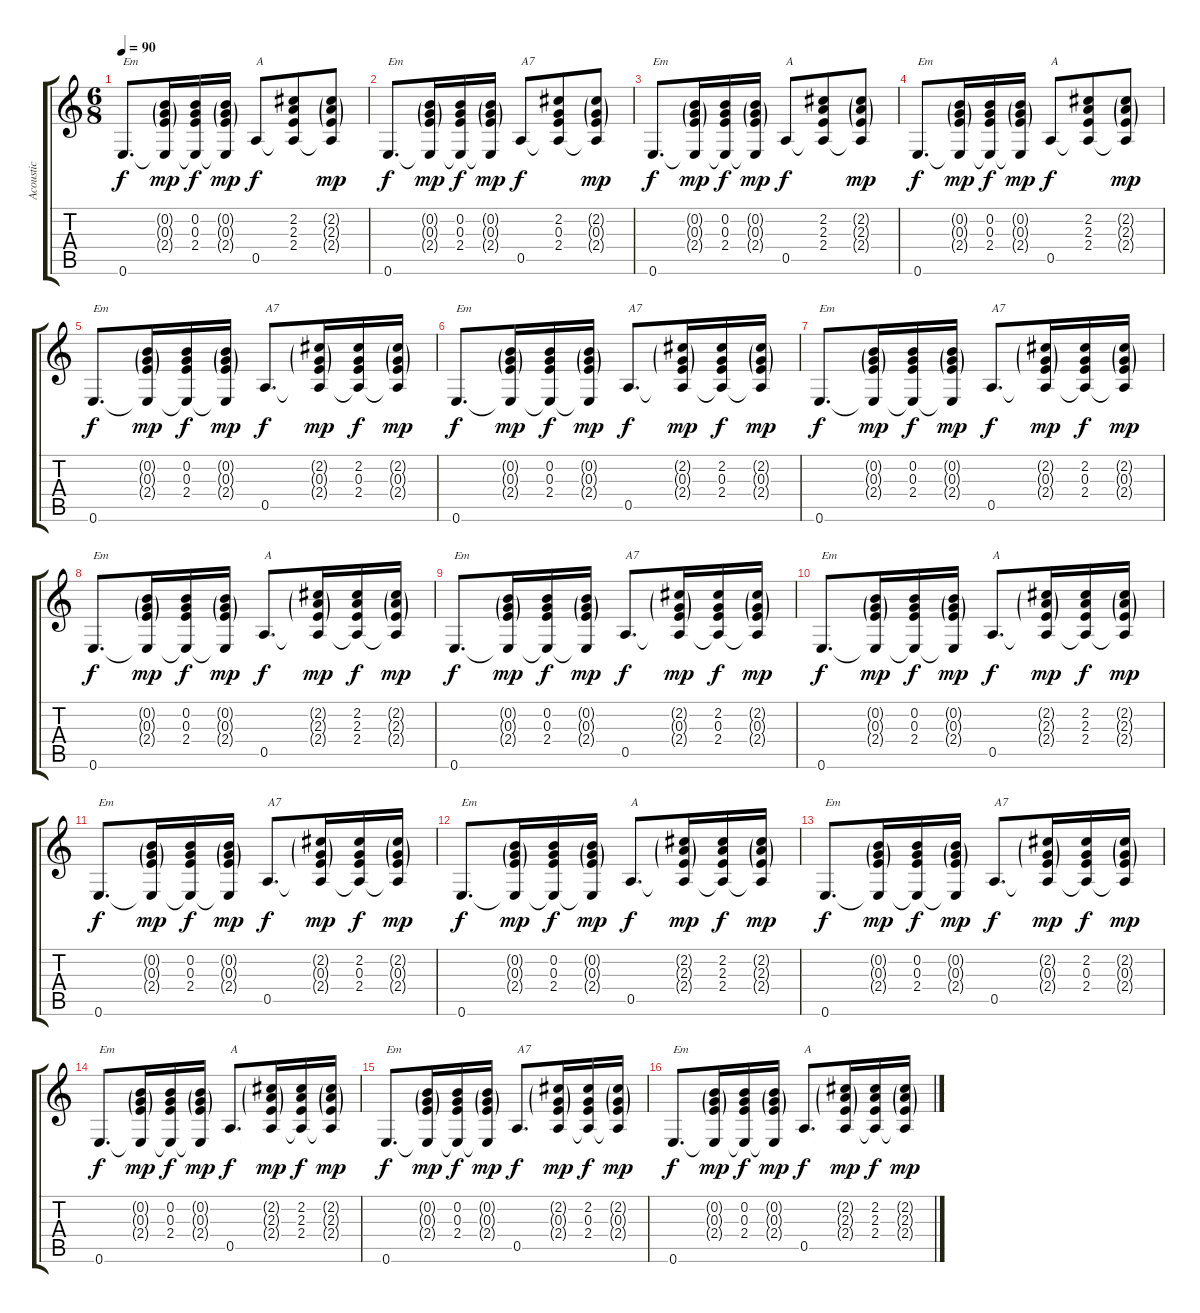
\track ("Acoustic" "Acoustic") {instrument acousticguitarsteel}
\staff {score tabs}
\tuning (E4 B3 G3 D3 A2 E2) {hide}
\ts (6 8)
\tempo 90
\clef g2
\ks c
0.6.8{d txt "Em" dy f} (0.2{g} 0.3{g} 2.4{g} 0.6{t}).16{dy mp} (0.2 0.3 2.4 0.6{t}).16{dy f} (0.2{g} 0.3{g} 2.4{g} 0.6{t}).16{dy mp} 0.5.8{txt "A" dy f} (2.2 2.3 2.4 0.5{t}).8 (2.2{g} 2.3{g} 2.4{g} 0.5{t}).8{dy mp} |
0.6.8{d txt "Em" dy f} (0.2{g} 0.3{g} 2.4{g} 0.6{t}).16{dy mp} (0.2 0.3 2.4 0.6{t}).16{dy f} (0.2{g} 0.3{g} 2.4{g} 0.6{t}).16{dy mp} 0.5.8{txt "A7" dy f} (2.2 0.3 2.4 0.5{t}).8 (2.2{g} 0.3{g} 2.4{g} 0.5{t}).8{dy mp} |
0.6.8{d txt "Em" dy f} (0.2{g} 0.3{g} 2.4{g} 0.6{t}).16{dy mp} (0.2 0.3 2.4 0.6{t}).16{dy f} (0.2{g} 0.3{g} 2.4{g} 0.6{t}).16{dy mp} 0.5.8{txt "A" dy f} (2.2 2.3 2.4 0.5{t}).8 (2.2{g} 2.3{g} 2.4{g} 0.5{t}).8{dy mp} |
0.6.8{d txt "Em" dy f} (0.2{g} 0.3{g} 2.4{g} 0.6{t}).16{dy mp} (0.2 0.3 2.4 0.6{t}).16{dy f} (0.2{g} 0.3{g} 2.4{g} 0.6{t}).16{dy mp} 0.5.8{txt "A" dy f} (2.2 2.3 2.4 0.5{t}).8 (2.2{g} 2.3{g} 2.4{g} 0.5{t}).8{dy mp} |
0.6.8{d txt "Em" dy f} (0.2{g} 0.3{g} 2.4{g} 0.6{t}).16{dy mp} (0.2 0.3 2.4 0.6{t}).16{dy f} (0.2{g} 0.3{g} 2.4{g} 0.6{t}).16{dy mp} 0.5.8{d txt "A7" dy f} (2.2{g} 0.3{g} 2.4{g} 0.5{t}).16{dy mp} (2.2 0.3 2.4 0.5{t}).16{dy f} (2.2{g} 0.3{g} 2.4{g} 0.5{t}).16{dy mp} |
0.6.8{d txt "Em" dy f} (0.2{g} 0.3{g} 2.4{g} 0.6{t}).16{dy mp} (0.2 0.3 2.4 0.6{t}).16{dy f} (0.2{g} 0.3{g} 2.4{g} 0.6{t}).16{dy mp} 0.5.8{d txt "A7" dy f} (2.2{g} 0.3{g} 2.4{g} 0.5{t}).16{dy mp} (2.2 0.3 2.4 0.5{t}).16{dy f} (2.2{g} 0.3{g} 2.4{g} 0.5{t}).16{dy mp} |
0.6.8{d txt "Em" dy f} (0.2{g} 0.3{g} 2.4{g} 0.6{t}).16{dy mp} (0.2 0.3 2.4 0.6{t}).16{dy f} (0.2{g} 0.3{g} 2.4{g} 0.6{t}).16{dy mp} 0.5.8{d txt "A7" dy f} (2.2{g} 0.3{g} 2.4{g} 0.5{t}).16{dy mp} (2.2 0.3 2.4 0.5{t}).16{dy f} (2.2{g} 0.3{g} 2.4{g} 0.5{t}).16{dy mp} |
0.6.8{d txt "Em" dy f} (0.2{g} 0.3{g} 2.4{g} 0.6{t}).16{dy mp} (0.2 0.3 2.4 0.6{t}).16{dy f} (0.2{g} 0.3{g} 2.4{g} 0.6{t}).16{dy mp} 0.5.8{d txt "A" dy f} (2.2{g} 2.3{g} 2.4{g} 0.5{t}).16{dy mp} (2.2 2.3 2.4 0.5{t}).16{dy f} (2.2{g} 2.3{g} 2.4{g} 0.5{t}).16{dy mp} |
0.6.8{d txt "Em" dy f} (0.2{g} 0.3{g} 2.4{g} 0.6{t}).16{dy mp} (0.2 0.3 2.4 0.6{t}).16{dy f} (0.2{g} 0.3{g} 2.4{g} 0.6{t}).16{dy mp} 0.5.8{d txt "A7" dy f} (2.2{g} 0.3{g} 2.4{g} 0.5{t}).16{dy mp} (2.2 0.3 2.4 0.5{t}).16{dy f} (2.2{g} 0.3{g} 2.4{g} 0.5{t}).16{dy mp} |
0.6.8{d txt "Em" dy f} (0.2{g} 0.3{g} 2.4{g} 0.6{t}).16{dy mp} (0.2 0.3 2.4 0.6{t}).16{dy f} (0.2{g} 0.3{g} 2.4{g} 0.6{t}).16{dy mp} 0.5.8{d txt "A" dy f} (2.2{g} 2.3{g} 2.4{g} 0.5{t}).16{dy mp} (2.2 2.3 2.4 0.5{t}).16{dy f} (2.2{g} 2.3{g} 2.4{g} 0.5{t}).16{dy mp} |
0.6.8{d txt "Em" dy f} (0.2{g} 0.3{g} 2.4{g} 0.6{t}).16{dy mp} (0.2 0.3 2.4 0.6{t}).16{dy f} (0.2{g} 0.3{g} 2.4{g} 0.6{t}).16{dy mp} 0.5.8{d txt "A7" dy f} (2.2{g} 0.3{g} 2.4{g} 0.5{t}).16{dy mp} (2.2 0.3 2.4 0.5{t}).16{dy f} (2.2{g} 0.3{g} 2.4{g} 0.5{t}).16{dy mp} |
0.6.8{d txt "Em" dy f} (0.2{g} 0.3{g} 2.4{g} 0.6{t}).16{dy mp} (0.2 0.3 2.4 0.6{t}).16{dy f} (0.2{g} 0.3{g} 2.4{g} 0.6{t}).16{dy mp} 0.5.8{d txt "A" dy f} (2.2{g} 2.3{g} 2.4{g} 0.5{t}).16{dy mp} (2.2 2.3 2.4 0.5{t}).16{dy f} (2.2{g} 2.3{g} 2.4{g} 0.5{t}).16{dy mp} |
0.6.8{d txt "Em" dy f} (0.2{g} 0.3{g} 2.4{g} 0.6{t}).16{dy mp} (0.2 0.3 2.4 0.6{t}).16{dy f} (0.2{g} 0.3{g} 2.4{g} 0.6{t}).16{dy mp} 0.5.8{d txt "A7" dy f} (2.2{g} 0.3{g} 2.4{g} 0.5{t}).16{dy mp} (2.2 0.3 2.4 0.5{t}).16{dy f} (2.2{g} 0.3{g} 2.4{g} 0.5{t}).16{dy mp} |
0.6.8{d txt "Em" dy f} (0.2{g} 0.3{g} 2.4{g} 0.6{t}).16{dy mp} (0.2 0.3 2.4 0.6{t}).16{dy f} (0.2{g} 0.3{g} 2.4{g} 0.6{t}).16{dy mp} 0.5.8{d txt "A" dy f} (2.2{g} 2.3{g} 2.4{g} 0.5{t}).16{dy mp} (2.2 2.3 2.4 0.5{t}).16{dy f} (2.2{g} 2.3{g} 2.4{g} 0.5{t}).16{dy mp} |
0.6.8{d txt "Em" dy f} (0.2{g} 0.3{g} 2.4{g} 0.6{t}).16{dy mp} (0.2 0.3 2.4 0.6{t}).16{dy f} (0.2{g} 0.3{g} 2.4{g} 0.6{t}).16{dy mp} 0.5.8{d txt "A7" dy f} (2.2{g} 0.3{g} 2.4{g} 0.5{t}).16{dy mp} (2.2 0.3 2.4 0.5{t}).16{dy f} (2.2{g} 0.3{g} 2.4{g} 0.5{t}).16{dy mp} |
0.6.8{d txt "Em" dy f} (0.2{g} 0.3{g} 2.4{g} 0.6{t}).16{dy mp} (0.2 0.3 2.4 0.6{t}).16{dy f} (0.2{g} 0.3{g} 2.4{g} 0.6{t}).16{dy mp} 0.5.8{d txt "A" dy f} (2.2{g} 2.3{g} 2.4{g} 0.5{t}).16{dy mp} (2.2 2.3 2.4 0.5{t}).16{dy f} (2.2{g} 2.3{g} 2.4{g} 0.5{t}).16{dy mp}
